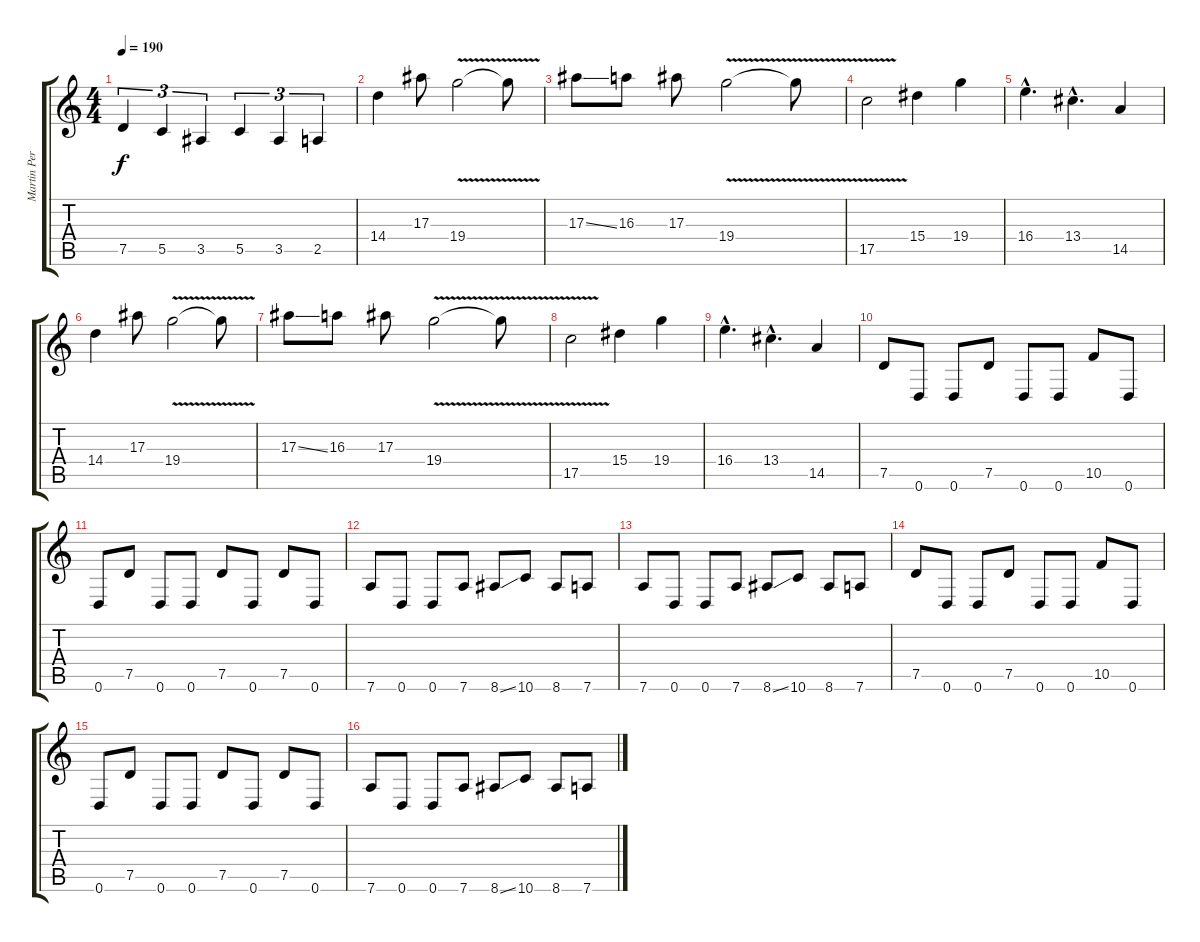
\track ("Martin Persson" "Martin Per") {instrument distortionguitar}
\staff {score tabs}
\tuning (D4 A3 F3 C3 G2 D2) {hide}
\ts (4 4)
\tempo 190
\clef g2
\ks c
7.5.4{tu (3 2) dy f} 5.5.4{tu (3 2)} 3.5.4{tu (3 2)} 5.5.4{tu (3 2)} 3.5.4{tu (3 2)} 2.5.4{tu (3 2)} |
14.4.4 17.3.8 19.4{v}.2 19.4{t}.8 |
17.3{ss}.8 16.3.8 17.3.8 19.4{v}.2 19.4{t}.8 |
17.5{v}.2 15.4.4 19.4.4 |
16.4{hac}.4{d} 13.4{hac}.4{d} 14.5.4 |
14.4.4 17.3.8 19.4{v}.2 19.4{t}.8 |
17.3{ss}.8 16.3.8 17.3.8 19.4{v}.2 19.4{t}.8 |
17.5{v}.2 15.4.4 19.4.4 |
16.4{hac}.4{d} 13.4{hac}.4{d} 14.5.4 |
7.5.8 0.6.8 0.6.8 7.5.8 0.6.8 0.6.8 10.5.8 0.6.8 |
0.6.8 7.5.8 0.6.8 0.6.8 7.5.8 0.6.8 7.5.8 0.6.8 |
7.6.8 0.6.8 0.6.8 7.6.8 8.6{ss}.8 10.6.8 8.6.8 7.6.8 |
7.6.8 0.6.8 0.6.8 7.6.8 8.6{ss}.8 10.6.8 8.6.8 7.6.8 |
7.5.8 0.6.8 0.6.8 7.5.8 0.6.8 0.6.8 10.5.8 0.6.8 |
0.6.8 7.5.8 0.6.8 0.6.8 7.5.8 0.6.8 7.5.8 0.6.8 |
7.6.8 0.6.8 0.6.8 7.6.8 8.6{ss}.8 10.6.8 8.6.8 7.6.8
